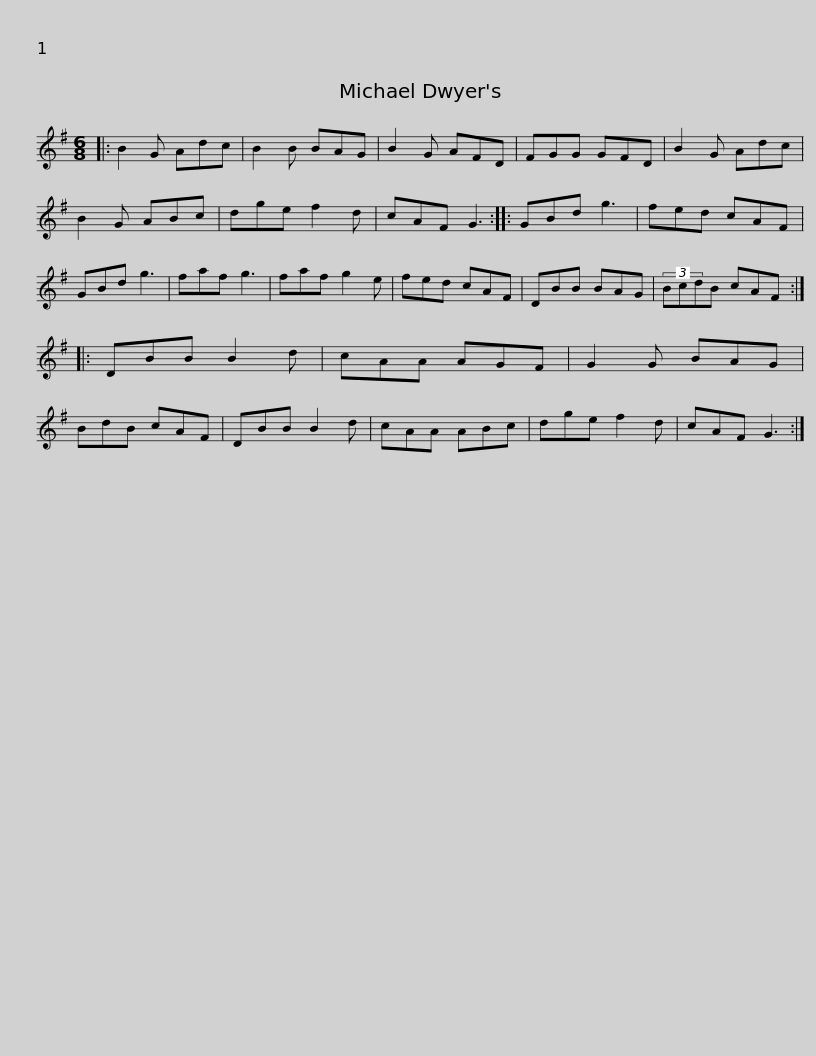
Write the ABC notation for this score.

X:1
L:1/8
M:6/8
I:linebreak $
K:G
V:1 treble
V:1
|: B2 G Adc | B2 B BAG | B2 G AFD | FGG GFD | B2 G Adc | %5
 B2 G ABc | dge f2 d | cAF G3 ::$ GBd g3 | fed cAF | %10
 GBd g3 | faf g3 | faf g2 e | fed cAF | DBB BAG | %15
 (3BcdB cAF ::$ DBB B2 d | cAA AGF | G2 G BAG | BdB cAF | %20
 DBB B2 d | cAA ABc | dge f2 d | cAF G3 :| %24
